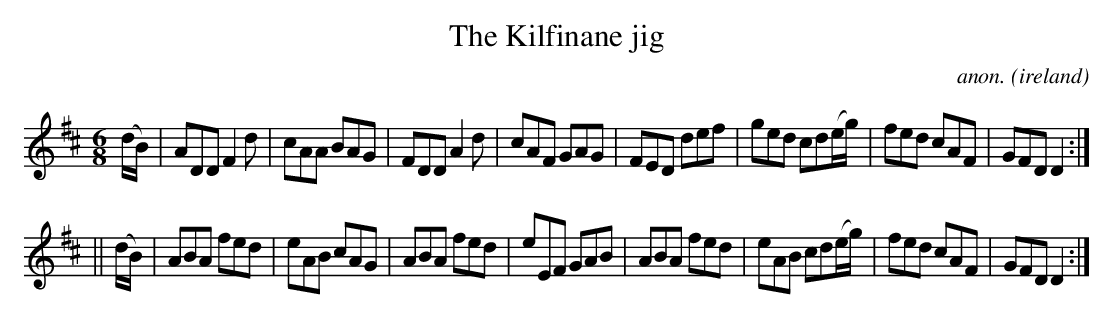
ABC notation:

X:1
T:The Kilfinane jig
O:ireland
C:anon.
M:6/8
L:1/8
K:D
(d/B/)|ADD F2d|cAA BAG|FDD A2d|cAF GAG|FED def|ged cd(e/g/)|fed cAF|GFD D2:|
||(d/B/)|ABA fed|eAB cAG|ABA fed|eEF GAB|ABA fed|eAB cd(e/g/)|fed cAF|GFD D2:|
